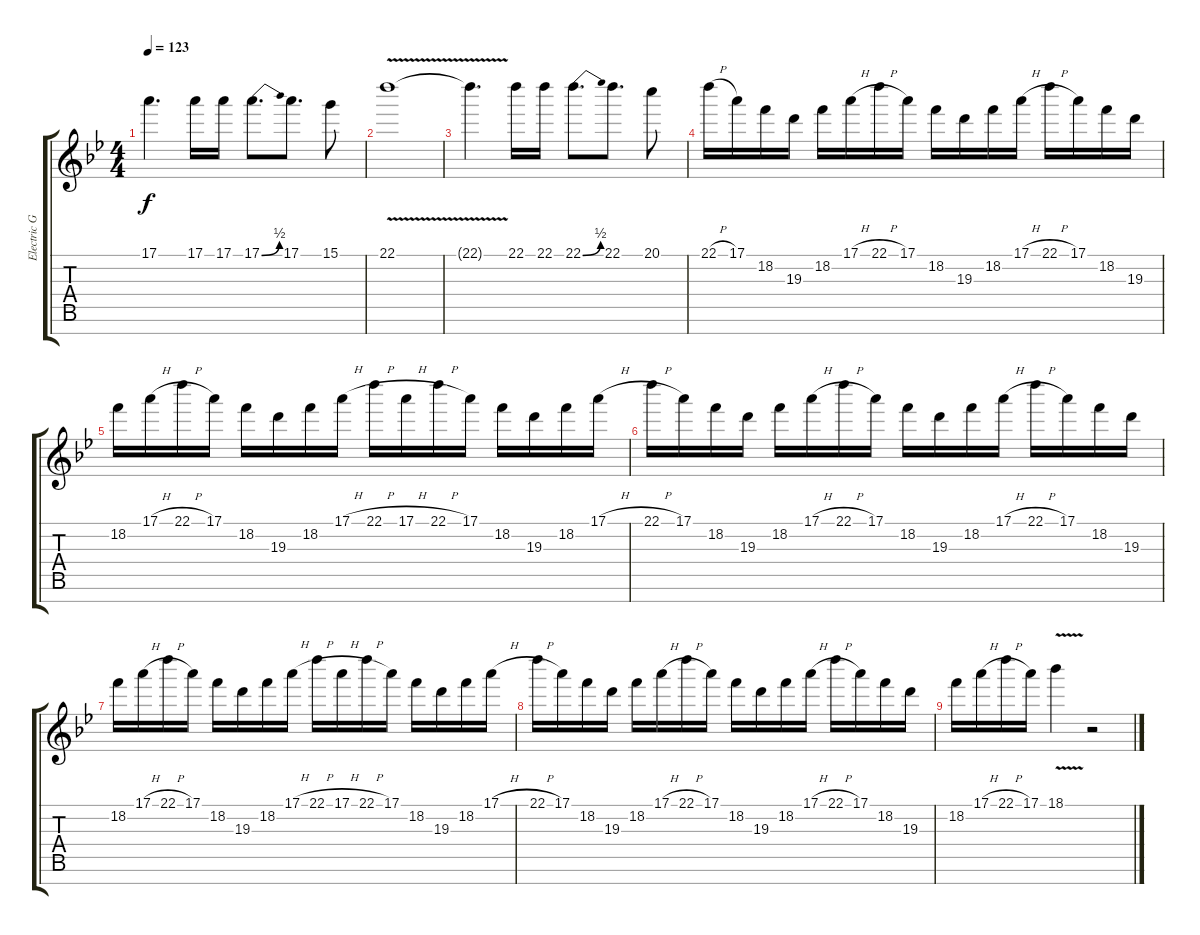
\track ("Electric Guitar" "Electric G") {instrument distortionguitar}
\staff {score tabs}
\tuning (E4 B3 G3 D3 A2 E2 B1) {hide}
\ts (4 4)
\tempo 123
\clef g2
\ks bb
17.1{t}.4{d dy f} 17.1.16 17.1.16 17.1{be (bend 0 0 60 2)}.8{d} 17.1.8{d} 15.1.8 |
22.1{v}.1 |
22.1{t}.4{d} 22.1.16 22.1.16 22.1{be (bend 0 0 60 2)}.8{d} 22.1.8{d} 20.1.8 |
22.1{h}.16 17.1.16 18.2.16 19.3.16 18.2.16 17.1{h}.16 22.1{h}.16 17.1.16 18.2.16 19.3.16 18.2.16 17.1{h}.16 22.1{h}.16 17.1.16 18.2.16 19.3.16 |
18.2.16 17.1{h}.16 22.1{h}.16 17.1.16 18.2.16 19.3.16 18.2.16 17.1{h}.16 22.1{h}.16 17.1{h}.16 22.1{h}.16 17.1.16 18.2.16 19.3.16 18.2.16 17.1{h}.16 |
22.1{h}.16 17.1.16 18.2.16 19.3.16 18.2.16 17.1{h}.16 22.1{h}.16 17.1.16 18.2.16 19.3.16 18.2.16 17.1{h}.16 22.1{h}.16 17.1.16 18.2.16 19.3.16 |
18.2.16 17.1{h}.16 22.1{h}.16 17.1.16 18.2.16 19.3.16 18.2.16 17.1{h}.16 22.1{h}.16 17.1{h}.16 22.1{h}.16 17.1.16 18.2.16 19.3.16 18.2.16 17.1{h}.16 |
22.1{h}.16 17.1.16 18.2.16 19.3.16 18.2.16 17.1{h}.16 22.1{h}.16 17.1.16 18.2.16 19.3.16 18.2.16 17.1{h}.16 22.1{h}.16 17.1.16 18.2.16 19.3.16 |
18.2.16 17.1{h}.16 22.1{h}.16 17.1.16 18.1{v}.4 r.2
